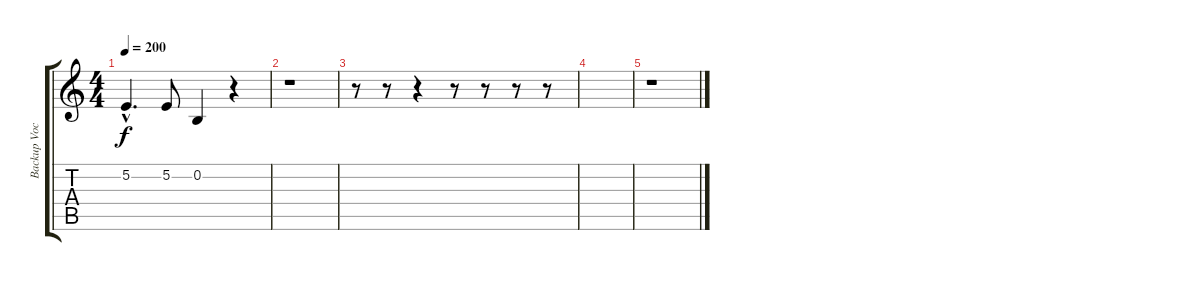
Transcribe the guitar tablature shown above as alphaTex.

\track ("Backup Vocals (Teo - Sergio)" "Backup Voc") {instrument lead2sawtooth}
\staff {score tabs}
\tuning (E4 B3 G3 D3 A2 E2) {hide}
\ts (4 4)
\tempo 200
\clef g2
\ks c
5.2{hac}.4{d dy f} 5.2.8 0.2.4 r.4 |
r.1 |
r.8 r.8 r.4 r.8 r.8 r.8 r.8 |
|
r.1
